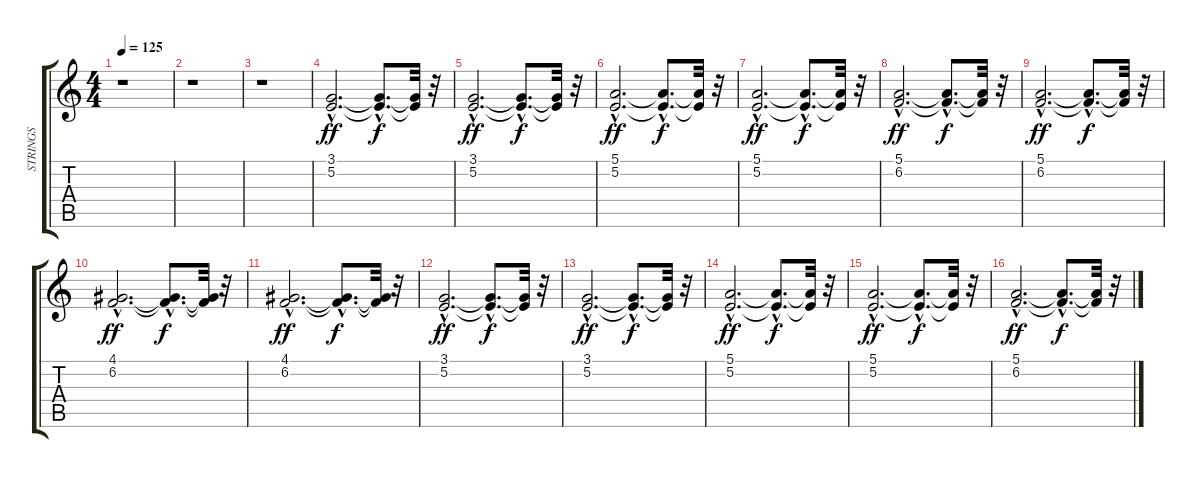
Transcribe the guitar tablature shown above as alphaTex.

\track ("STRINGS" "STRINGS") {instrument stringensemble2}
\staff {score tabs}
\tuning (E4 B3 G3 D3 A2 E2) {hide}
\ts (4 4)
\tempo 125
\clef g2
\ks c
r.1{dy ff instrument stringensemble2} |
r.1 |
r.1 |
(3.1{hac} 5.2{hac}).2{d} (3.1{hac t} 5.2{hac t}).8{d dy f} (3.1{t} 5.2{t}).32 r.32 |
(3.1{hac} 5.2{hac}).2{d dy ff} (3.1{hac t} 5.2{hac t}).8{d dy f} (3.1{t} 5.2{t}).32 r.32 |
(5.1{hac} 5.2{hac}).2{d dy ff} (5.1{hac t} 5.2{hac t}).8{d dy f} (5.1{t} 5.2{t}).32 r.32 |
(5.1{hac} 5.2{hac}).2{d dy ff} (5.1{hac t} 5.2{hac t}).8{d dy f} (5.1{t} 5.2{t}).32 r.32 |
(5.1{hac} 6.2{hac}).2{d dy ff} (5.1{hac t} 6.2{hac t}).8{d dy f} (5.1{t} 6.2{t}).32 r.32 |
(5.1{hac} 6.2{hac}).2{d dy ff} (5.1{hac t} 6.2{hac t}).8{d dy f} (5.1{t} 6.2{t}).32 r.32 |
(4.1{hac} 6.2{hac}).2{d dy ff} (4.1{hac t} 6.2{hac t}).8{d dy f} (4.1{t} 6.2{t}).32 r.32 |
(4.1{hac} 6.2{hac}).2{d dy ff} (4.1{hac t} 6.2{hac t}).8{d dy f} (4.1{t} 6.2{t}).32 r.32 |
(3.1{hac} 5.2{hac}).2{d dy ff} (3.1{hac t} 5.2{hac t}).8{d dy f} (3.1{t} 5.2{t}).32 r.32 |
(3.1{hac} 5.2{hac}).2{d dy ff} (3.1{hac t} 5.2{hac t}).8{d dy f} (3.1{t} 5.2{t}).32 r.32 |
(5.1{hac} 5.2{hac}).2{d dy ff} (5.1{hac t} 5.2{hac t}).8{d dy f} (5.1{t} 5.2{t}).32 r.32 |
(5.1{hac} 5.2{hac}).2{d dy ff} (5.1{hac t} 5.2{hac t}).8{d dy f} (5.1{t} 5.2{t}).32 r.32 |
(5.1{hac} 6.2{hac}).2{d dy ff} (5.1{hac t} 6.2{hac t}).8{d dy f} (5.1{t} 6.2{t}).32 r.32
